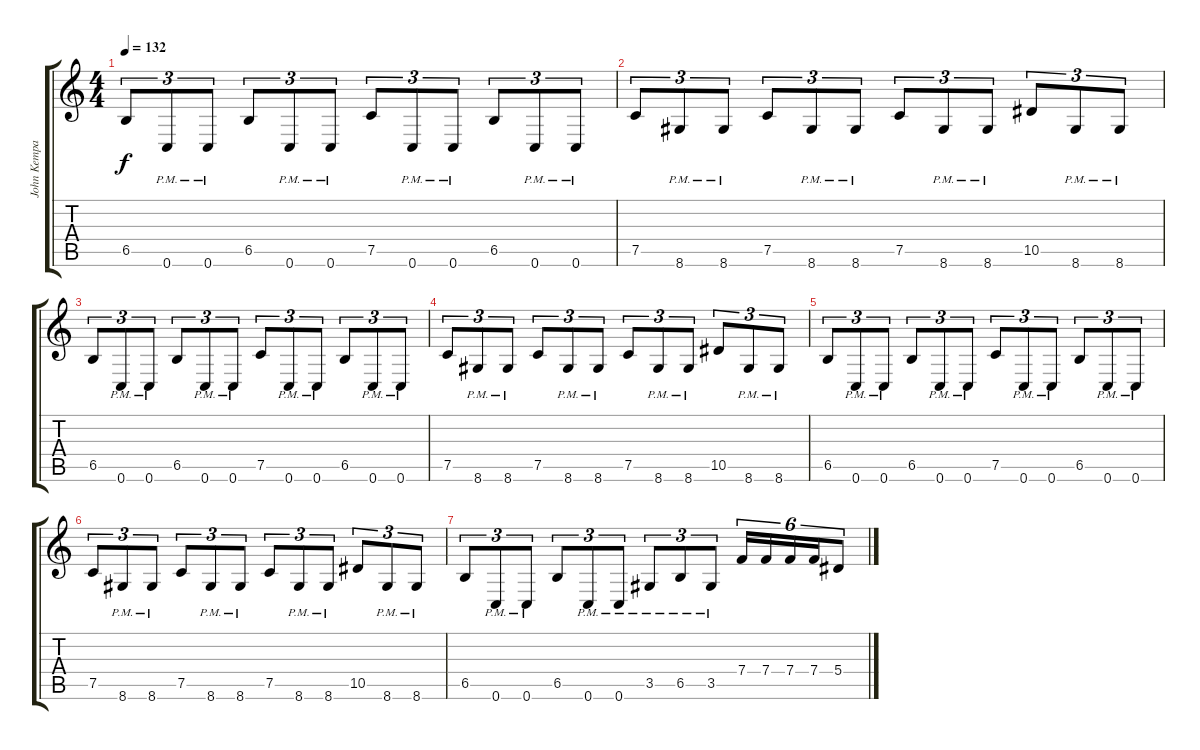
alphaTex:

\track ("John Kempainen (Harmonizer)" "John Kempa") {instrument distortionguitar}
\staff {score tabs}
\tuning (C4 G3 Eb3 Bb2 F2 C2) {hide}
\ts (4 4)
\tempo 132
\clef g2
\ks c
6.5.8{tu (3 2) dy f} 0.6{pm}.8{tu (3 2)} 0.6{pm}.8{tu (3 2)} 6.5.8{tu (3 2)} 0.6{pm}.8{tu (3 2)} 0.6{pm}.8{tu (3 2)} 7.5.8{tu (3 2)} 0.6{pm}.8{tu (3 2)} 0.6{pm}.8{tu (3 2)} 6.5.8{tu (3 2)} 0.6{pm}.8{tu (3 2)} 0.6{pm}.8{tu (3 2)} |
7.5.8{tu (3 2)} 8.6{pm}.8{tu (3 2)} 8.6{pm}.8{tu (3 2)} 7.5.8{tu (3 2)} 8.6{pm}.8{tu (3 2)} 8.6{pm}.8{tu (3 2)} 7.5.8{tu (3 2)} 8.6{pm}.8{tu (3 2)} 8.6{pm}.8{tu (3 2)} 10.5.8{tu (3 2)} 8.6{pm}.8{tu (3 2)} 8.6{pm}.8{tu (3 2)} |
6.5.8{tu (3 2)} 0.6{pm}.8{tu (3 2)} 0.6{pm}.8{tu (3 2)} 6.5.8{tu (3 2)} 0.6{pm}.8{tu (3 2)} 0.6{pm}.8{tu (3 2)} 7.5.8{tu (3 2)} 0.6{pm}.8{tu (3 2)} 0.6{pm}.8{tu (3 2)} 6.5.8{tu (3 2)} 0.6{pm}.8{tu (3 2)} 0.6{pm}.8{tu (3 2)} |
7.5.8{tu (3 2)} 8.6{pm}.8{tu (3 2)} 8.6{pm}.8{tu (3 2)} 7.5.8{tu (3 2)} 8.6{pm}.8{tu (3 2)} 8.6{pm}.8{tu (3 2)} 7.5.8{tu (3 2)} 8.6{pm}.8{tu (3 2)} 8.6{pm}.8{tu (3 2)} 10.5.8{tu (3 2)} 8.6{pm}.8{tu (3 2)} 8.6{pm}.8{tu (3 2)} |
6.5.8{tu (3 2)} 0.6{pm}.8{tu (3 2)} 0.6{pm}.8{tu (3 2)} 6.5.8{tu (3 2)} 0.6{pm}.8{tu (3 2)} 0.6{pm}.8{tu (3 2)} 7.5.8{tu (3 2)} 0.6{pm}.8{tu (3 2)} 0.6{pm}.8{tu (3 2)} 6.5.8{tu (3 2)} 0.6{pm}.8{tu (3 2)} 0.6{pm}.8{tu (3 2)} |
7.5.8{tu (3 2)} 8.6{pm}.8{tu (3 2)} 8.6{pm}.8{tu (3 2)} 7.5.8{tu (3 2)} 8.6{pm}.8{tu (3 2)} 8.6{pm}.8{tu (3 2)} 7.5.8{tu (3 2)} 8.6{pm}.8{tu (3 2)} 8.6{pm}.8{tu (3 2)} 10.5.8{tu (3 2)} 8.6{pm}.8{tu (3 2)} 8.6{pm}.8{tu (3 2)} |
6.5.8{tu (3 2)} 0.6{pm}.8{tu (3 2)} 0.6{pm}.8{tu (3 2)} 6.5.8{tu (3 2)} 0.6{pm}.8{tu (3 2)} 0.6{pm}.8{tu (3 2)} 3.5{pm}.8{tu (3 2)} 6.5{pm}.8{tu (3 2)} 3.5{pm}.8{tu (3 2)} 7.4.16{tu (6 4)} 7.4.16{tu (6 4)} 7.4.16{tu (6 4)} 7.4.16{tu (6 4)} 5.4.8{tu (6 4)}
